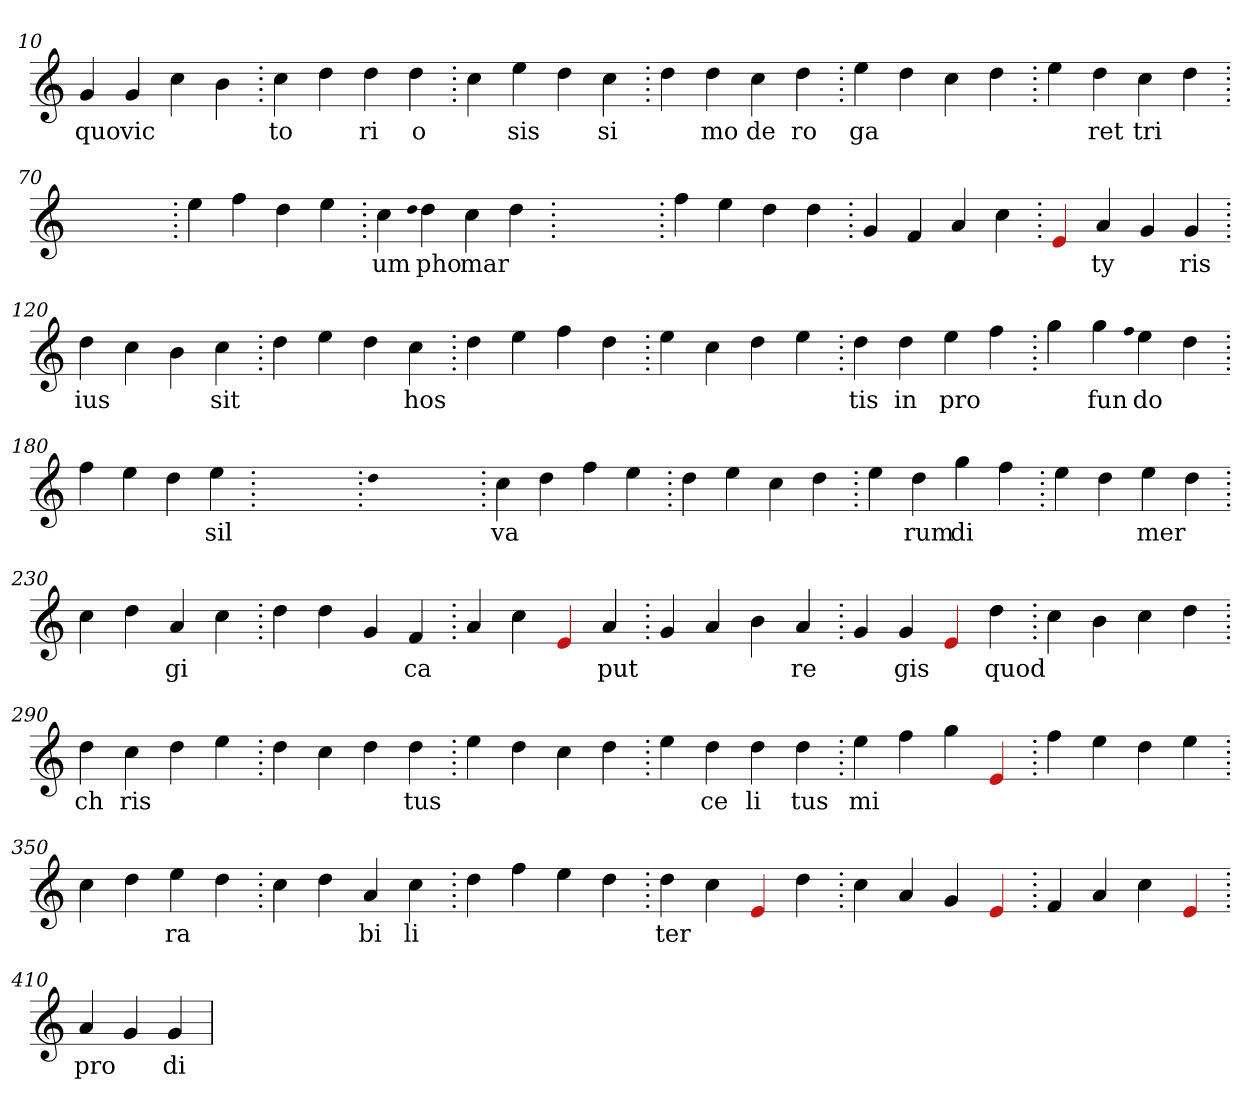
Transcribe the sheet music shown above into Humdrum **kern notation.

**kern	**text
*part1	*part1
*staff1	*staff1
*clefG2	*
=10.	=10.
4g	quo
4g	vic
4cc	.
4b	.
=20.	=20.
4cc	to
4dd	.
4dd	ri
4dd	o
=30.	=30.
4cc	.
4ee	sis
4dd	.
4cc	si
=40.	=40.
4dd	.
4dd	mo
4cc	de
4dd	ro
=50.	=50.
4ee	ga
4dd	.
4cc	.
4dd	.
=60.	=60.
4ee	.
4dd	ret
4cc	tri
4dd	.
=70.	=70.
1ryy	.
=70.	=70.
4ee	.
4ff	.
4dd	.
4ee	.
=80.	=80.
4cc	um
qqdd	.
4dd	pho
4cc	mar
4dd	.
=90.	=90.
1ryy	.
=90.	=90.
4ff	.
4ee	.
4dd	.
4dd	.
=100.	=100.
4g	.
4f	.
4a	.
4cc	.
=110.	=110.
4Re	.
4a	ty
4g	.
4g	ris
=120.	=120.
4dd	ius
4cc	.
4b	.
4cc	sit
=130.	=130.
4dd	.
4ee	.
4dd	.
4cc	hos
=140.	=140.
4dd	.
4ee	.
4ff	.
4dd	.
=150.	=150.
4ee	.
4cc	.
4dd	.
4ee	.
=160.	=160.
4dd	tis
4dd	in
4ee	pro
4ff	.
=170.	=170.
4gg	.
4gg	fun
qqff	.
4ee	do
4dd	.
=180.	=180.
4ff	.
4ee	.
4dd	.
4ee	sil
=190.	=190.
1ryy	.
=190.	=190.
qqdd	.
1ryy	.
=190.	=190.
4cc	va
4dd	.
4ff	.
4ee	.
=200.	=200.
4dd	.
4ee	.
4cc	.
4dd	.
=210.	=210.
4ee	.
4dd	rum
4gg	di
4ff	.
=220.	=220.
4ee	.
4dd	.
4ee	mer
4dd	.
=230.	=230.
4cc	.
4dd	.
4a	gi
4cc	.
=240.	=240.
4dd	.
4dd	.
4g	.
4f	ca
=250.	=250.
4a	.
4cc	.
4Re	.
4a	put
=260.	=260.
4g	.
4a	.
4b	.
4a	re
=270.	=270.
4g	.
4g	gis
4Re	.
4dd	quod
=280.	=280.
4cc	.
4b	.
4cc	.
4dd	.
=290.	=290.
4dd	ch
4cc	ris
4dd	.
4ee	.
=300.	=300.
4dd	.
4cc	.
4dd	.
4dd	tus
=310.	=310.
4ee	.
4dd	.
4cc	.
4dd	.
=320.	=320.
4ee	.
4dd	ce
4dd	li
4dd	tus
=330.	=330.
4ee	mi
4ff	.
4gg	.
4Re	.
=340.	=340.
4ff	.
4ee	.
4dd	.
4ee	.
=350.	=350.
4cc	.
4dd	.
4ee	ra
4dd	.
=360.	=360.
4cc	.
4dd	.
4a	bi
4cc	li
=370.	=370.
4dd	.
4ff	.
4ee	.
4dd	.
=380.	=380.
4dd	ter
4cc	.
4Re	.
4dd	.
=390.	=390.
4cc	.
4a	.
4g	.
4Re	.
=400.	=400.
4f	.
4a	.
4cc	.
4Re	.
=410.	=410.
4a	pro
4g	.
4g	di
=	=
*-	*-
